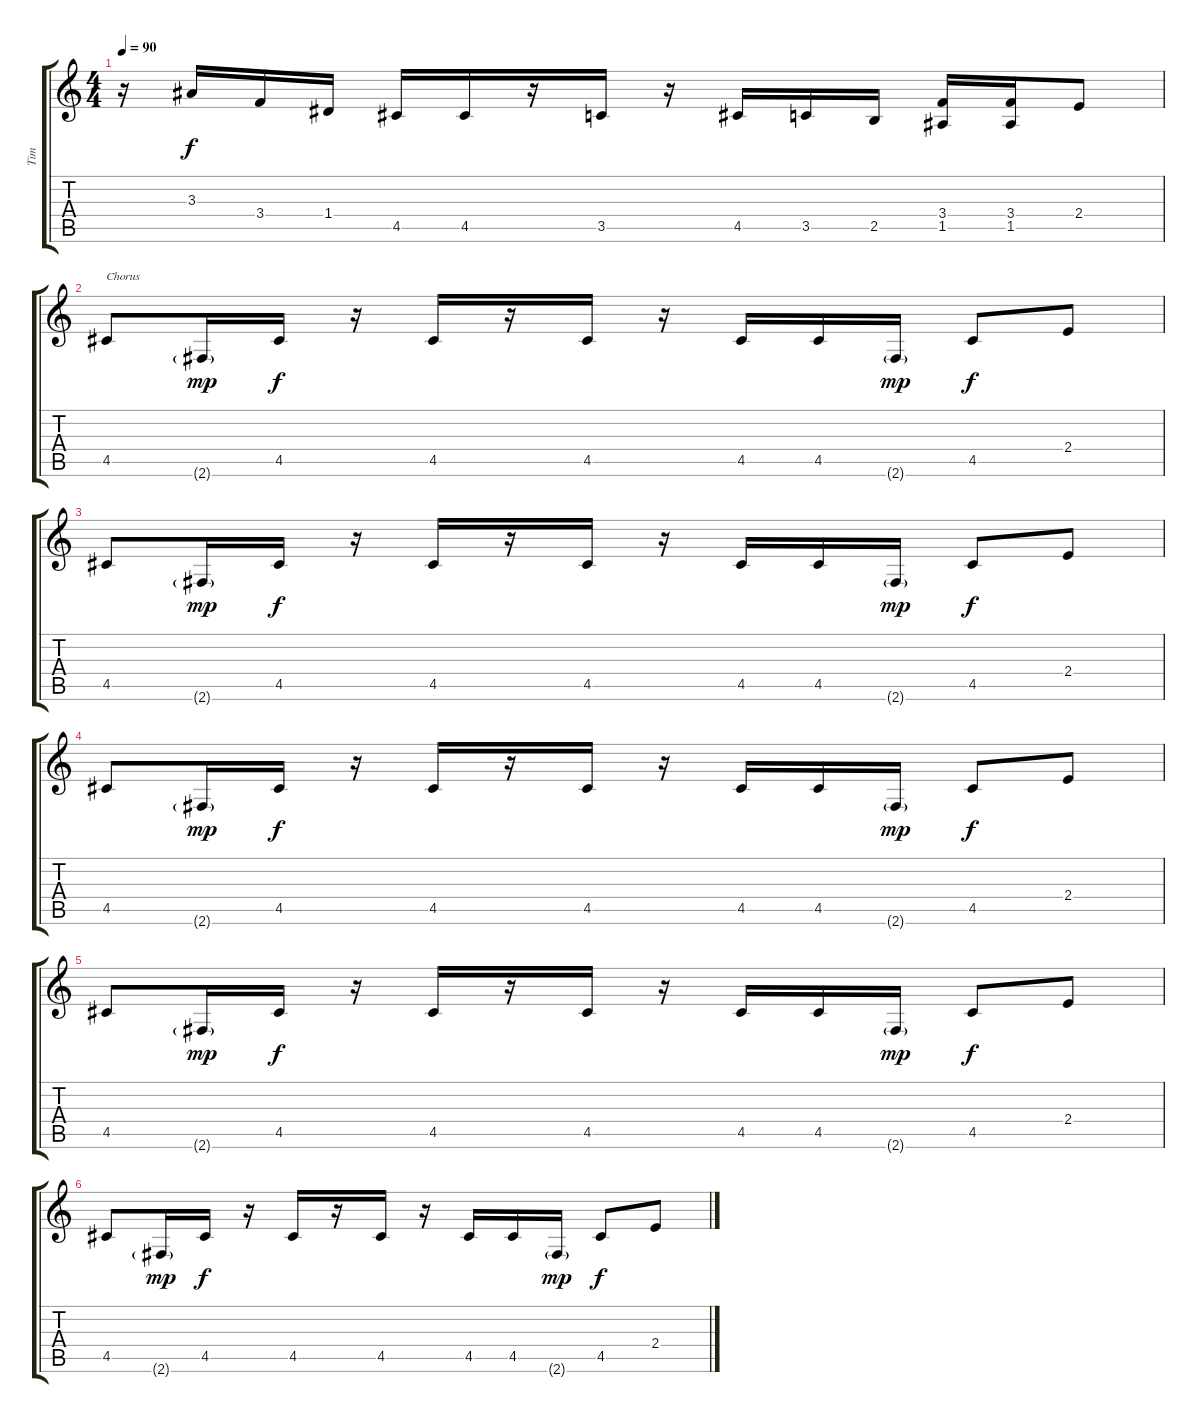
\track ("Tim" "Tim") {instrument distortionguitar}
\staff {score tabs}
\tuning (E4 B3 G3 D3 A2 E2) {hide}
\ts (4 4)
\tempo 90
\clef g2
\ks c
r.16{dy f} 3.3.16 3.4.16 1.4.16 4.5.16 4.5.16 r.16 3.5.16 r.16 4.5.16 3.5.16 2.5.16 (3.4 1.5).16 (3.4 1.5).16 2.4.8 |
4.5.8{txt "Chorus"} 2.6{g}.16{dy mp} 4.5.16{dy f} r.16 4.5.16 r.16 4.5.16 r.16 4.5.16 4.5.16 2.6{g}.16{dy mp} 4.5.8{dy f} 2.4.8 |
4.5.8 2.6{g}.16{dy mp} 4.5.16{dy f} r.16 4.5.16 r.16 4.5.16 r.16 4.5.16 4.5.16 2.6{g}.16{dy mp} 4.5.8{dy f} 2.4.8 |
4.5.8 2.6{g}.16{dy mp} 4.5.16{dy f} r.16 4.5.16 r.16 4.5.16 r.16 4.5.16 4.5.16 2.6{g}.16{dy mp} 4.5.8{dy f} 2.4.8 |
4.5.8 2.6{g}.16{dy mp} 4.5.16{dy f} r.16 4.5.16 r.16 4.5.16 r.16 4.5.16 4.5.16 2.6{g}.16{dy mp} 4.5.8{dy f} 2.4.8 |
4.5.8 2.6{g}.16{dy mp} 4.5.16{dy f} r.16 4.5.16 r.16 4.5.16 r.16 4.5.16 4.5.16 2.6{g}.16{dy mp} 4.5.8{dy f} 2.4.8
